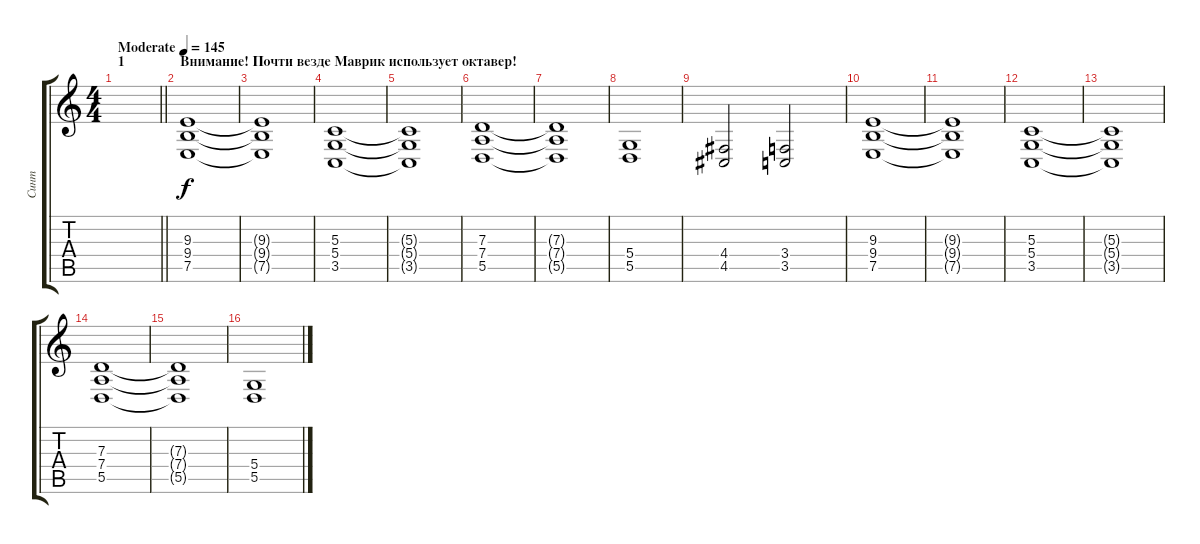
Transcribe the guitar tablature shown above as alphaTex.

\track ("Синт" "Синт") {instrument stringensemble2}
\staff {score tabs}
\tuning (E4 B3 G3 D3 A2 E2) {hide}
\ts (4 4)
\section ("" "1")
\tempo (145 "Moderate")
\clef g2
\barLineRight lightlight
\ks c
|
\section ("" "Внимание! Почти везде Маврик использует октавер!")
(9.3 9.4 7.5).1 |
(9.3{t} 9.4{t} 7.5{t}).1 |
(5.3 5.4 3.5).1 |
(5.3{t} 5.4{t} 3.5{t}).1 |
(7.3 7.4 5.5).1 |
(7.3{t} 7.4{t} 5.5{t}).1 |
(5.4 5.5).1 |
(4.4 4.5).2 (3.4 3.5).2 |
(9.3 9.4 7.5).1 |
(9.3{t} 9.4{t} 7.5{t}).1 |
(5.3 5.4 3.5).1 |
(5.3{t} 5.4{t} 3.5{t}).1 |
(7.3 7.4 5.5).1 |
(7.3{t} 7.4{t} 5.5{t}).1 |
(5.4 5.5).1
